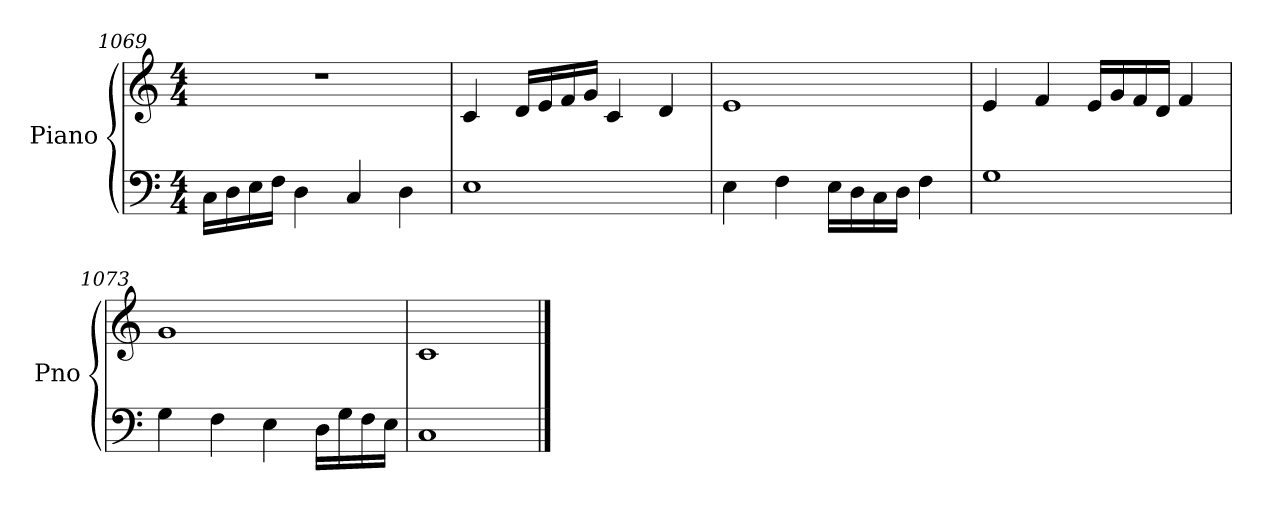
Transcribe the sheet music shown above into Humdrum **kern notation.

**kern	**kern
*part1	*part1
*staff2	*staff1
*I"Piano	*
*I'Pno	*
!!LO:PB:g=z
*clefF4	*clefG2
*k[]	*k[]
*M4/4	*M4/4
=1069	=1069
16C\LL	1r
16D\	.
16E\	.
16F\JJ	.
4D\	.
4C/	.
4D\	.
=1070	=1070
1E	4c/
.	16d/LL
.	16e/
.	16f/
.	16g/JJ
.	4c/
.	4d/
=1071	=1071
4E\	1e
4F\	.
16E\LL	.
16D\	.
16C\	.
16D\JJ	.
4F\	.
!!LO:LB:g=z
=1072	=1072
1G	4e/
.	4f/
.	16e/LL
.	16g/
.	16f/
.	16d/JJ
.	4f/
=1073	=1073
4G\	1g
4F\	.
4E\	.
16D\LL	.
16G\	.
16F\	.
16E\JJ	.
=1074	=1074
1C	1c
==	==
*-	*-
